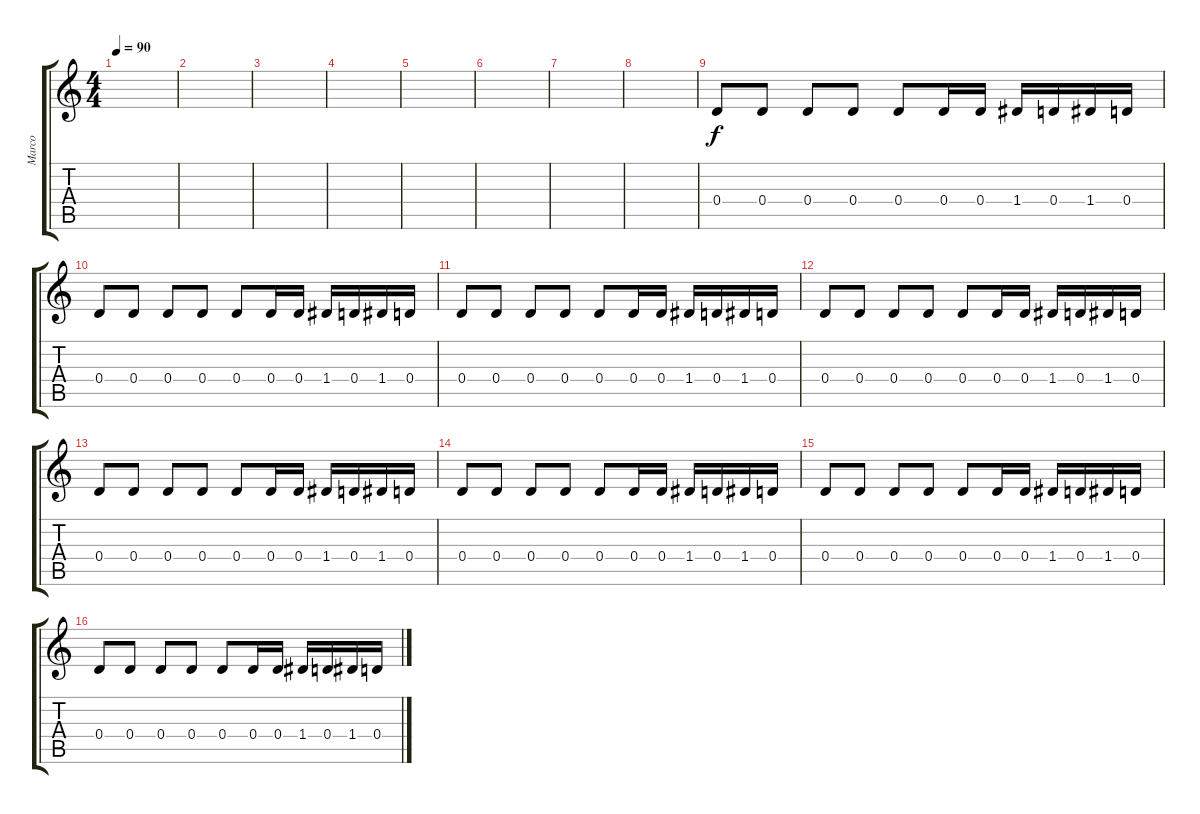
\track ("Marco" "Marco") {instrument synthbass2}
\staff {score tabs}
\tuning (E4 B3 G3 D3 A2 E2) {hide}
\ts (4 4)
\tempo 90
\clef g2
\ks c
|
|
|
|
|
|
|
|
0.4.8 0.4.8 0.4.8 0.4.8 0.4.8 0.4.16 0.4.16 1.4.16 0.4.16 1.4.16 0.4.16 |
0.4.8 0.4.8 0.4.8 0.4.8 0.4.8 0.4.16 0.4.16 1.4.16 0.4.16 1.4.16 0.4.16 |
0.4.8 0.4.8 0.4.8 0.4.8 0.4.8 0.4.16 0.4.16 1.4.16 0.4.16 1.4.16 0.4.16 |
0.4.8 0.4.8 0.4.8 0.4.8 0.4.8 0.4.16 0.4.16 1.4.16 0.4.16 1.4.16 0.4.16 |
0.4.8 0.4.8 0.4.8 0.4.8 0.4.8 0.4.16 0.4.16 1.4.16 0.4.16 1.4.16 0.4.16 |
0.4.8 0.4.8 0.4.8 0.4.8 0.4.8 0.4.16 0.4.16 1.4.16 0.4.16 1.4.16 0.4.16 |
0.4.8 0.4.8 0.4.8 0.4.8 0.4.8 0.4.16 0.4.16 1.4.16 0.4.16 1.4.16 0.4.16 |
0.4.8 0.4.8 0.4.8 0.4.8 0.4.8 0.4.16 0.4.16 1.4.16 0.4.16 1.4.16 0.4.16
